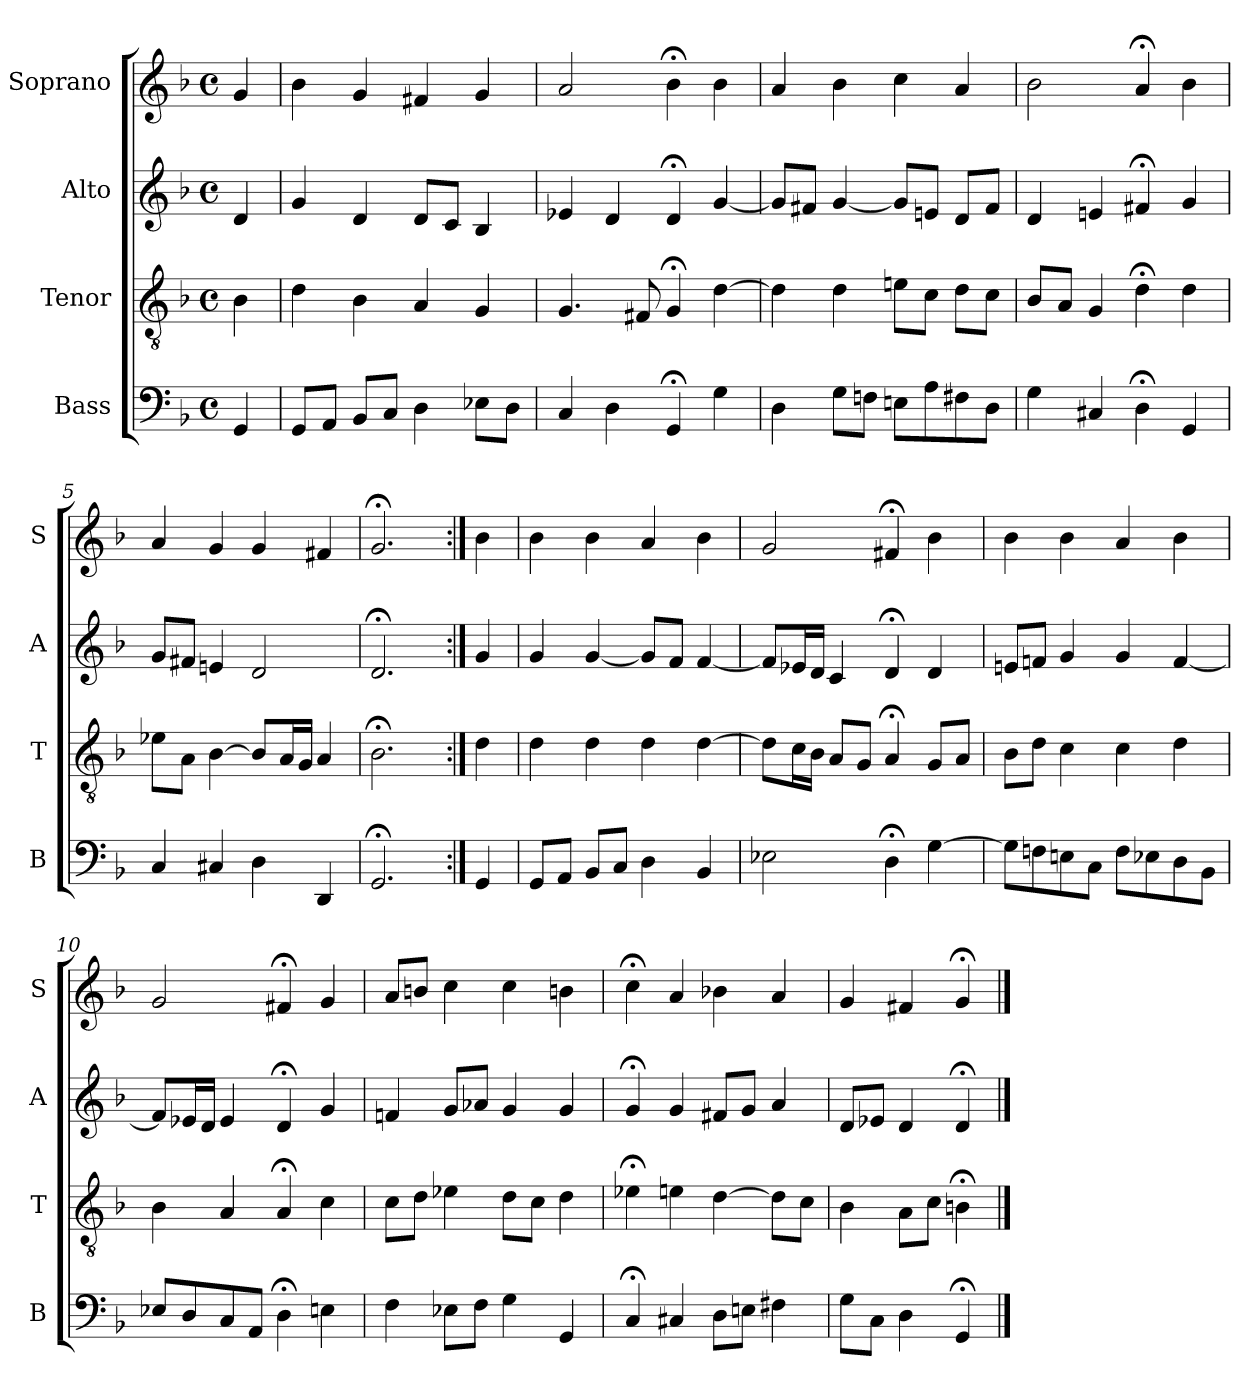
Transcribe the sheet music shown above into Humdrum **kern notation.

**kern	**kern	**kern	**kern
*part4	*part3	*part2	*part1
*staff4	*staff3	*staff2	*staff1
*I"Bass	*I"Tenor	*I"Alto	*I"Soprano
*I'B	*I'T	*I'A	*I'S
*clefF4	*clefGv2	*clefG2	*clefG2
*k[b-]	*k[b-]	*k[b-]	*k[b-]
*G:dor	*G:dor	*G:dor	*G:dor
*M4/4	*M4/4	*M4/4	*M4/4
*met(c)	*met(c)	*met(c)	*met(c)
*MM100	*MM100	*MM100	*MM100
=	=	=	=
4GG	4B-	4d	4g
=1	=1	=1	=1
8GGL	4d	4g	4b-
8AAJ	.	.	.
8BB-L	4B-	4d	4g
8CJ	.	.	.
4D	4A	8dL	4f#X
.	.	8cJ	.
8E-XL	4G	4B-	4g
8DJ	.	.	.
=2	=2	=2	=2
4C	4.G	4e-X	2a
4D	.	4d	.
.	8F#X	.	.
4GG;<	4G;<	4d;<	4b-;<
4G	[4d	[4g	4b-
=3	=3	=3	=3
4D	4d]	8gL]	4a
.	.	8f#XJ	.
8GL	4d	[4g	4b-
8FnJ	.	.	.
8EnL	8enL	8gL]	4cc
8A	8cJ	8enJ	.
8F#X	8dL	8dL	4a
8DJ	8cJ	8f#J	.
=4	=4	=4	=4
4G	8B-L	4d	2b-
.	8AJ	.	.
4C#X	4G	4en	.
4D;<	4d;<	4f#X;<	4a;<
4GG	4d	4g	4b-
=5	=5	=5	=5
4C	8e-XL	8gL	4a
.	8AJ	8f#XJ	.
4C#X	[4B-	4en	4g
4D	8B-L]	2d	4g
.	16AL	.	.
.	16GJJ	.	.
4DD	4A	.	4f#X
=6	=6	=6	=6
2.GG;<	2.B-;<	2.d;<	2.g;<
=:|!	=:|!	=:|!	=:|!
4GG	4d	4g	4b-
=7	=7	=7	=7
8GGL	4d	4g	4b-
8AAJ	.	.	.
8BB-L	4d	[4g	4b-
8CJ	.	.	.
4D	4d	8gL]	4a
.	.	8fJ	.
4BB-	[4d	[4f	4b-
=8	=8	=8	=8
2E-X	8dL]	8fL]	2g
.	16cL	16e-XL	.
.	16B-JJ	16dJJ	.
.	8AL	4c	.
.	8GJ	.	.
4D;<	4A;<	4d;<	4f#X;<
[4G	8GL	4d	4b-
.	8AJ	.	.
=9	=9	=9	=9
8GL]	8B-L	8enL	4b-
8Fn	8dJ	8fnJ	.
8En	4c	4g	4b-
8CJ	.	.	.
8FL	4c	4g	4a
8E-X	.	.	.
8D	4d	[4f	4b-
8BB-J	.	.	.
=10	=10	=10	=10
8E-XL	4B-	8fL]	2g
8D	.	16e-XL	.
.	.	16dJJ	.
8C	4Ai	4e-	.
8AAJ	.	.	.
4D;<	4A;<i	4d;<i	4f#X;<i
4En	4ci	4gi	4gi
=11	=11	=11	=11
4F	8cL	4fn	8aL
.	8dJ	.	8bnJ
8E-XL	4e-X	8gL	4cc
8FJ	.	8a-XJ	.
4G	8dL	4g	4cc
.	8cJ	.	.
4GG	4d	4g	4bn
=12	=12	=12	=12
4C;<	4e-X;<	4g;<	4cc;<
4C#X	4en	4g	4a
8DL	[4d	8f#XL	4b-X
8EnJ	.	8gJ	.
4F#X	8dL]	4a	4a
.	8cJ	.	.
=13	=13	=13	=13
8GL	4B-	8dL	4g
8CJ	.	8e-XJ	.
4D	8AL	4d	4f#X
.	8cJ	.	.
4GG;<	4Bn;<	4d;<	4g;<
==	==	==	==
*-	*-	*-	*-
